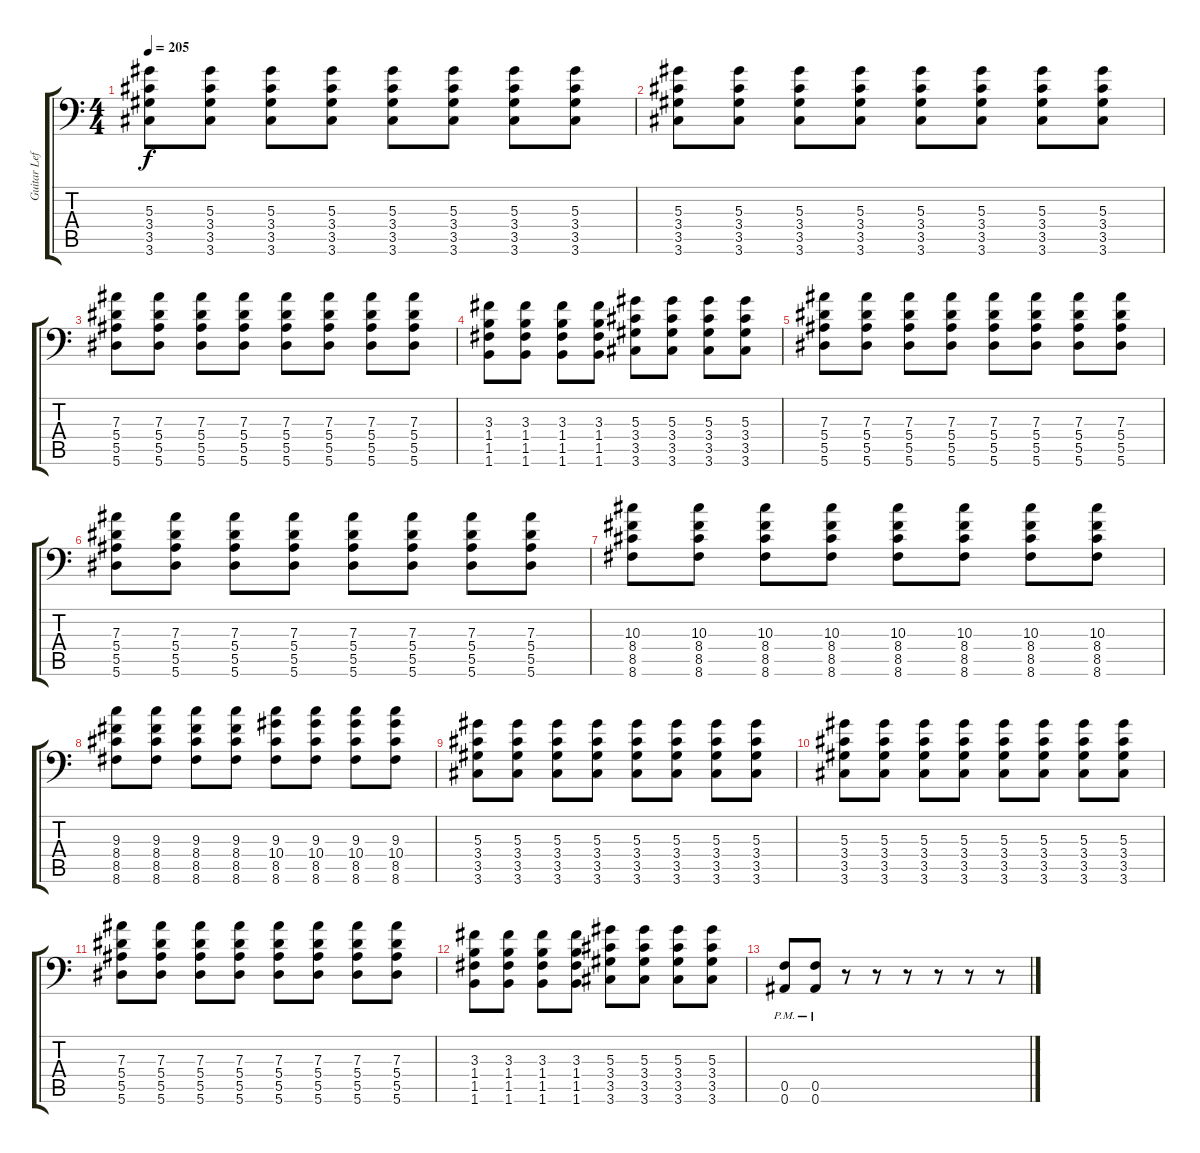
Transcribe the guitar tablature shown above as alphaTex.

\track ("Guitar Left" "Guitar Lef") {instrument distortionguitar}
\staff {score tabs}
\tuning (C4 G3 Eb3 Bb2 F2 Bb1) {hide}
\ts (4 4)
\tempo 205
\clef f4
\ks c
(5.3 3.4 3.5 3.6).8{dy f} (5.3 3.4 3.5 3.6).8 (5.3 3.4 3.5 3.6).8 (5.3 3.4 3.5 3.6).8 (5.3 3.4 3.5 3.6).8 (5.3 3.4 3.5 3.6).8 (5.3 3.4 3.5 3.6).8 (5.3 3.4 3.5 3.6).8 |
(5.3 3.4 3.5 3.6).8 (5.3 3.4 3.5 3.6).8 (5.3 3.4 3.5 3.6).8 (5.3 3.4 3.5 3.6).8 (5.3 3.4 3.5 3.6).8 (5.3 3.4 3.5 3.6).8 (5.3 3.4 3.5 3.6).8 (5.3 3.4 3.5 3.6).8 |
(7.3 5.4 5.5 5.6).8 (7.3 5.4 5.5 5.6).8 (7.3 5.4 5.5 5.6).8 (7.3 5.4 5.5 5.6).8 (7.3 5.4 5.5 5.6).8 (7.3 5.4 5.5 5.6).8 (7.3 5.4 5.5 5.6).8 (7.3 5.4 5.5 5.6).8 |
(3.3 1.4 1.5 1.6).8 (3.3 1.4 1.5 1.6).8 (3.3 1.4 1.5 1.6).8 (3.3 1.4 1.5 1.6).8 (5.3 3.4 3.5 3.6).8 (5.3 3.4 3.5 3.6).8 (5.3 3.4 3.5 3.6).8 (5.3 3.4 3.5 3.6).8 |
(7.3 5.4 5.5 5.6).8 (7.3 5.4 5.5 5.6).8 (7.3 5.4 5.5 5.6).8 (7.3 5.4 5.5 5.6).8 (7.3 5.4 5.5 5.6).8 (7.3 5.4 5.5 5.6).8 (7.3 5.4 5.5 5.6).8 (7.3 5.4 5.5 5.6).8 |
(7.3 5.4 5.5 5.6).8 (7.3 5.4 5.5 5.6).8 (7.3 5.4 5.5 5.6).8 (7.3 5.4 5.5 5.6).8 (7.3 5.4 5.5 5.6).8 (7.3 5.4 5.5 5.6).8 (7.3 5.4 5.5 5.6).8 (7.3 5.4 5.5 5.6).8 |
(10.3 8.4 8.5 8.6).8 (10.3 8.4 8.5 8.6).8 (10.3 8.4 8.5 8.6).8 (10.3 8.4 8.5 8.6).8 (10.3 8.4 8.5 8.6).8 (10.3 8.4 8.5 8.6).8 (10.3 8.4 8.5 8.6).8 (10.3 8.4 8.5 8.6).8 |
(9.3 8.4 8.5 8.6).8 (9.3 8.4 8.5 8.6).8 (9.3 8.4 8.5 8.6).8 (9.3 8.4 8.5 8.6).8 (9.3 10.4 8.5 8.6).8 (9.3 10.4 8.5 8.6).8 (9.3 10.4 8.5 8.6).8 (9.3 10.4 8.5 8.6).8 |
(5.3 3.4 3.5 3.6).8 (5.3 3.4 3.5 3.6).8 (5.3 3.4 3.5 3.6).8 (5.3 3.4 3.5 3.6).8 (5.3 3.4 3.5 3.6).8 (5.3 3.4 3.5 3.6).8 (5.3 3.4 3.5 3.6).8 (5.3 3.4 3.5 3.6).8 |
(5.3 3.4 3.5 3.6).8 (5.3 3.4 3.5 3.6).8 (5.3 3.4 3.5 3.6).8 (5.3 3.4 3.5 3.6).8 (5.3 3.4 3.5 3.6).8 (5.3 3.4 3.5 3.6).8 (5.3 3.4 3.5 3.6).8 (5.3 3.4 3.5 3.6).8 |
(7.3 5.4 5.5 5.6).8 (7.3 5.4 5.5 5.6).8 (7.3 5.4 5.5 5.6).8 (7.3 5.4 5.5 5.6).8 (7.3 5.4 5.5 5.6).8 (7.3 5.4 5.5 5.6).8 (7.3 5.4 5.5 5.6).8 (7.3 5.4 5.5 5.6).8 |
(3.3 1.4 1.5 1.6).8 (3.3 1.4 1.5 1.6).8 (3.3 1.4 1.5 1.6).8 (3.3 1.4 1.5 1.6).8 (5.3 3.4 3.5 3.6).8 (5.3 3.4 3.5 3.6).8 (5.3 3.4 3.5 3.6).8 (5.3 3.4 3.5 3.6).8 |
(0.5{pm} 0.6{pm}).8 (0.5{pm} 0.6{pm}).8 r.8 r.8 r.8 r.8 r.8 r.8
